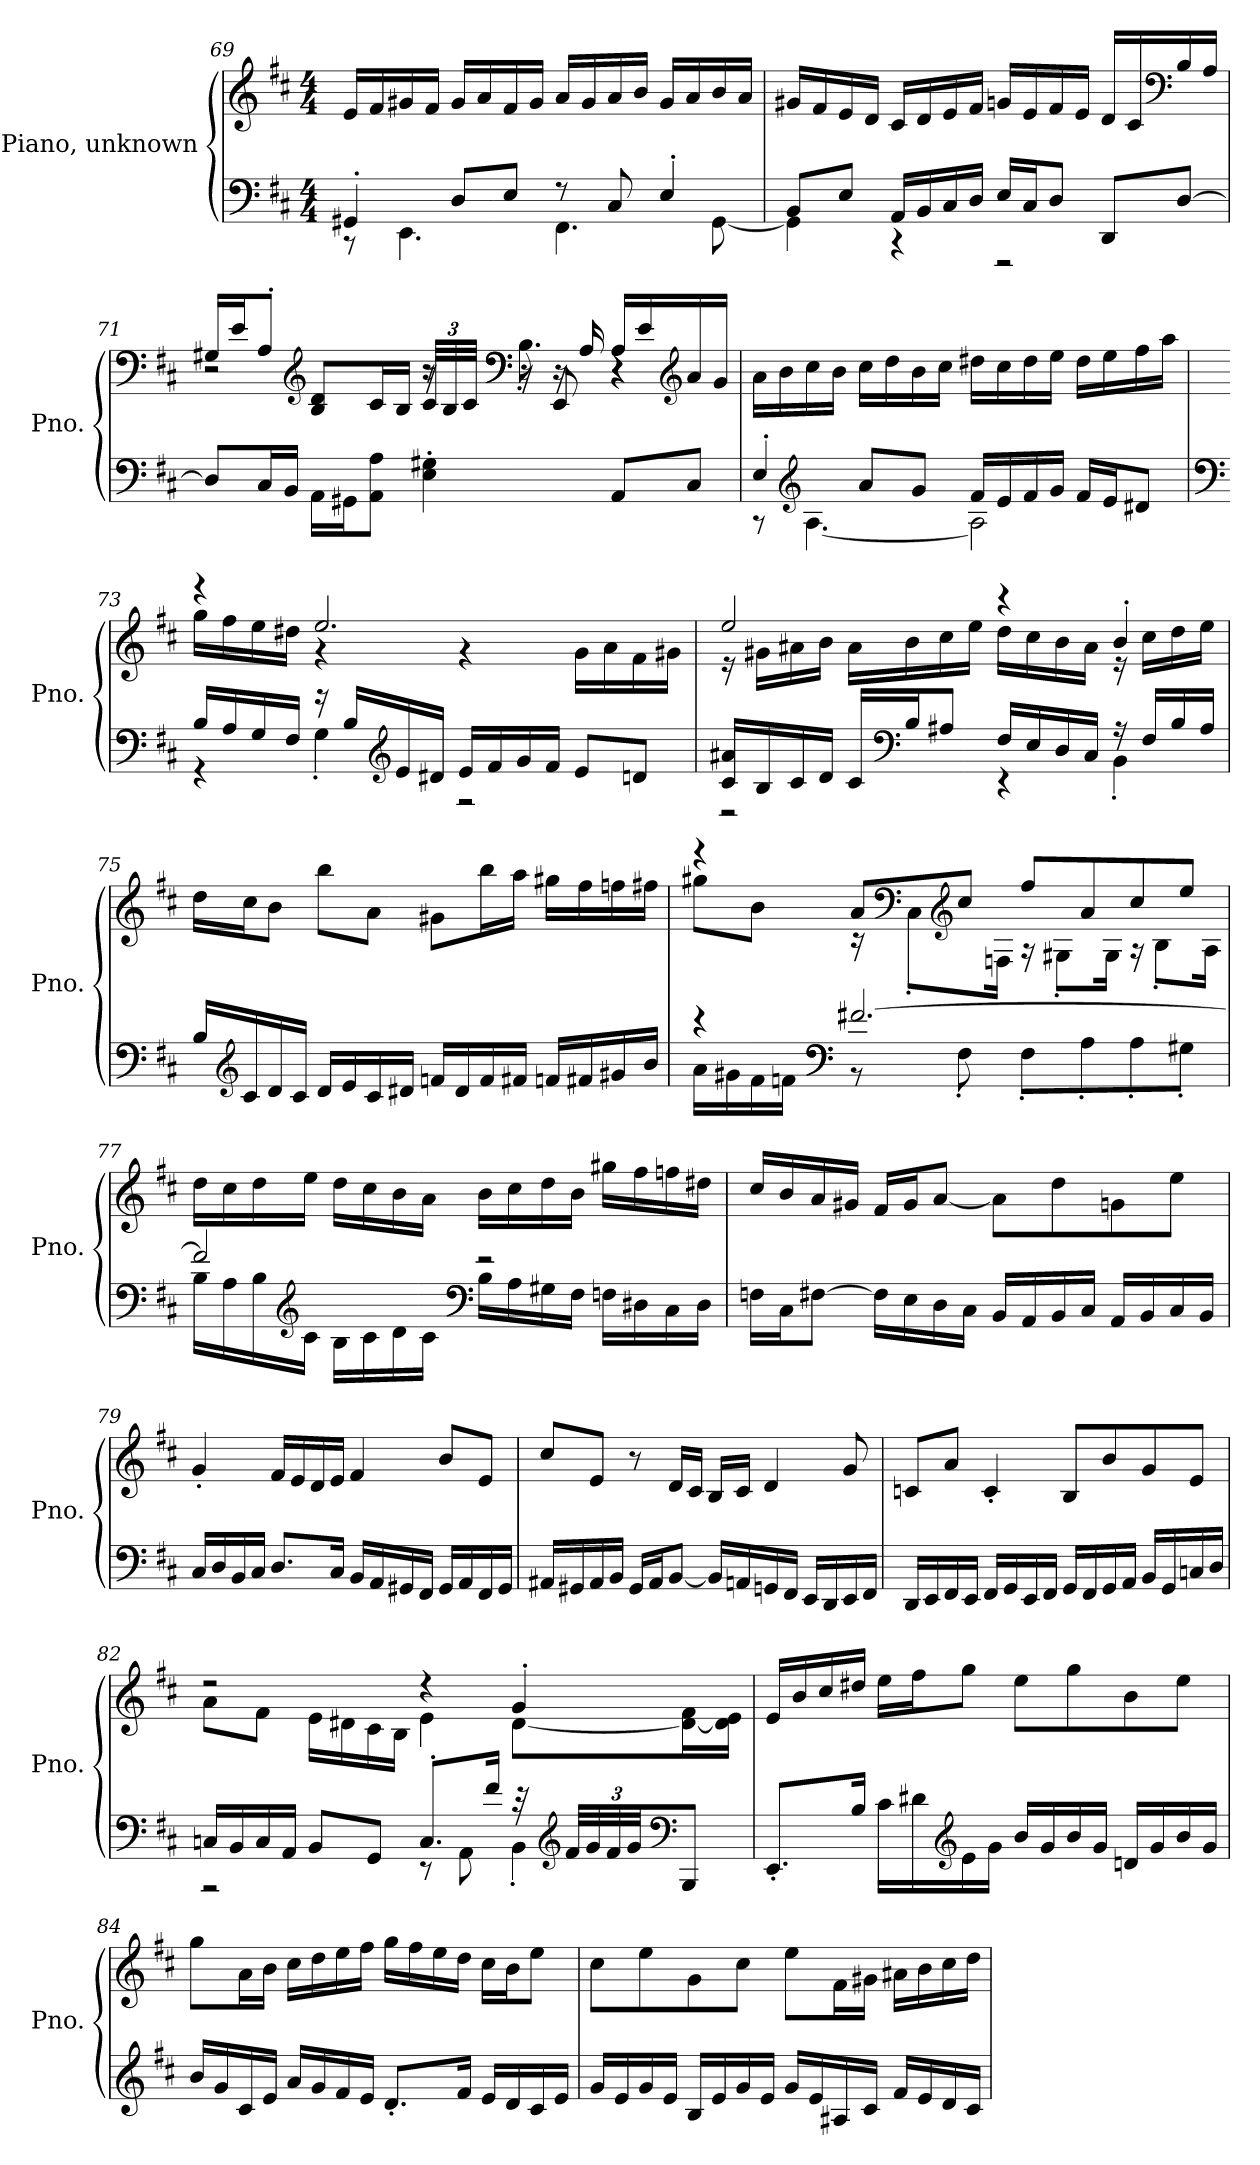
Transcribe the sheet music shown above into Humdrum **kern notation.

**kern	**kern
*part1	*part1
*staff2	*staff1
*I"Piano, unknown	*
*I'Pno.	*
*clefF4	*clefG2
*k[f#c#]	*k[f#c#]
*M4/4	*M4/4
=69	=69
*^	*
4GG#X'/	8r	16e/LL
.	.	16f#/
.	4.EE\	16g#X/
.	.	16f#/JJ
8D/L	.	16g#/LL
.	.	16a/
8E/J	.	16f#/
.	.	16g#/JJ
8r	4.FF#\	16a/LL
.	.	16g#/
8C#/	.	16a/
.	.	16b/JJ
4E'/	.	16g#/LL
.	.	16a/
.	[8GG#\	16b/
.	.	16a/JJ
!!LO:LB:g=z
=70	=70	=70
8BB/L	4GG#\]	16g#X/LL
.	.	16f#/
8E/J	.	16e/
.	.	16d/JJ
16AA/LL	4r	16c#/LL
16BB/	.	16d/
16C#/	.	16e/
16D/JJ	.	16f#/JJ
16E/LL	2r	16gn/LL
16C#/J	.	16e/
8D/J	.	16f#/
.	.	16e/JJ
8DD/L	.	16d/LL
.	.	16c#/
*	*	*clefF4
[8D/J	.	16B/
.	.	16A/JJ
*v	*v	*
!!LO:LB:g=z
=71	=71
*	*^
*	*	*^
8D/L]	16G#X/LL	2r	2r
.	16e/J	.	.
16C#/L	8A'/J	.	.
16BB/JJ	.	.	.
*	*clefG2	*	*
16AA\LL	8B/ 8d/L	.	.
16GG#X\J	.	.	.
8AA\ 8A\J	16c#/L	.	.
.	16B/JJ	.	.
*	*Xbrackettup	*	*
4E\' 4G#X\'	48c#/LLL	16r	8r
.	48B/	.	.
.	48c#/JJJ	.	.
*	*clefF4	*	*
.	16r	8.B'\	.
.	16r	.	8EE/
.	16A/	.	.
8AA/L	16A/LL	4r	4r
.	16e/	.	.
*	*clefG2	*	*
8C#/J	16a/	.	.
.	16g/JJ	.	.
*	*v	*v	*v
=72	=72
*^	*
4E'/	8r	16a\LL
.	.	16b\
*clefG2	*	*
.	[4.A\	16cc#\
.	.	16b\JJ
8a/L	.	16cc#\LL
.	.	16dd\
8g/J	.	16b\
.	.	16cc#\JJ
16f#/LL	2A\]	16dd#X\LL
16e/	.	16cc#\
16f#/	.	16dd#\
16g/JJ	.	16ee\JJ
16f#/LL	.	16dd#\LL
16e/J	.	16ee\
8d#X/J	.	16ff#\
.	.	16aa\JJ
!!LO:LB:g=z
=73	=73	=73
*clefF4	*	*
*	*	*^
16B/LL	4r	4r	16gg\LL
16A/	.	.	16ff#\
16G/	.	.	16ee\
16F#/JJ	.	.	16dd#X\JJ
16r	4G'\	2.ee/	4r
16B/LL	.	.	.
*clefG2	*	*	*
16e/	.	.	.
16d#X/JJ	.	.	.
16e/LL	2r	.	4r
16f#/	.	.	.
16g/	.	.	.
16f#/JJ	.	.	.
8e/L	.	.	16g\LL
.	.	.	16a\
8dn/J	.	.	16f#\
.	.	.	16g#X\JJ
=74	=74	=74	=74
16c#/ 16a#X/LL	2r	2ee/	16r
16B/	.	.	16g#X\LL
16c#/	.	.	16a#X\
16d/JJ	.	.	16b\JJ
16c#/LL	.	.	16a#\LL
*clefF4	*	*	*
16B/J	.	.	16b\
8A#X/J	.	.	16cc#\
.	.	.	16ee\JJ
16F#/LL	4r	4r	16dd\LL
16E/	.	.	16cc#\
16D/	.	.	16b\
16C#/JJ	.	.	16a#\JJ
16r	4BB'\	4b'/	16r
16F#/LL	.	.	16cc#\LL
16B/	.	.	16dd\
16A#/JJ	.	.	16ee\JJ
*v	*v	*	*
*	*v	*v
!!LO:LB:g=z
=75	=75
16B/LL	16dd\LL
*clefG2	*
16c#/	16cc#\J
16d/	8b\J
16c#/JJ	.
16d/LL	8bb\L
16e/	.
16c#/	8a\J
16d#X/JJ	.
16fn/LL	8g#X\L
16d#/	.
16f/	16bb\L
16f#X/JJ	16aa\JJ
16fn/LL	16gg#X\LL
16f#X/	16ff#\
16g#X/	16ffn\
16b/JJ	16ff#X\JJ
!!LO:PB:g=z
=76	=76
*^	*^
4r	16a\LL	4r	8gg#X\L
.	16g#X\	.	.
.	16f#\	.	8b\J
.	16fn\JJ	.	.
*clefF4	*	*	*
[2.f#X/	8r	8a/L	16r
*	*	*clefF4	*
.	.	.	8C#'\L
*	*	*clefG2	*
.	8F#'\	8cc#/J	.
.	.	.	16Fn\Jk
.	8F#'\L	8ff#/L	16r
.	.	.	8G#X'\L
.	8A'\	8a/	.
.	.	.	16G#\Jk
.	8A'\	8cc#/	16r
.	.	.	8B'\L
.	8G#X'\J	8ee/J	.
.	.	.	16A\Jk
*	*	*v	*v
!!LO:LB:g=z
=77	=77	=77
2f#/]	16B\LL	16dd\LL
.	16A\	16cc#\
.	16B\	16dd\
*clefG2	*	*
.	16c#\JJ	16ee\JJ
.	16B\LL	16dd\LL
.	16c#\	16cc#\
.	16d\	16b\
.	16c#\JJ	16a\JJ
*clefF4	*	*
2r	16B\LL	16b\LL
.	16A\	16cc#\
.	16G#X\	16dd\
.	16F#\JJ	16b\JJ
.	16Fn\LL	16gg#X\LL
.	16D#X\	16ff#\
.	16C#\	16ffn\
.	16D#\JJ	16dd#X\JJ
*v	*v	*
=78	=78
16Fn\LL	16cc#/LL
16C#\J	16b/
[8F#X\J	16a/
.	16g#X/JJ
16F#\LL]	16f#/LL
16E\	16g#/J
16D\	[8a/J
16C#\JJ	.
16BB/LL	8a\L]
16AA/	.
16BB/	8dd\
16C#/JJ	.
16AA/LL	8gn\
16BB/	.
16C#/	8ee\J
16BB/JJ	.
!!LO:LB:g=z
=79	=79
16C#/LL	4g'/
16D/	.
16BB/	.
16C#/JJ	.
8.D/L	16f#/LL
.	16e/
.	16d/
16C#/Jk	16e/JJ
16BB/LL	4f#/
16AA/	.
16GG#X/	.
16FF#/JJ	.
16GG#/LL	8b/L
16AA/	.
16FF#/	8e/J
16GG#/JJ	.
=80	=80
16AA#X/LL	8cc#/L
16GG#X/	.
16AA#/	8e/J
16BB/JJ	.
16GG#/LL	8r
16AA#/J	.
[8BB/J	16d/LL
.	16c#/JJ
16BB/LL]	16B/LL
16AAn/	16c#/JJ
16GGn/	4d/
16FF#/JJ	.
16EE/LL	.
16DD/	.
16EE/	8g/
16FF#/JJ	.
!!LO:LB:g=z
=81	=81
16DD/LL	8cn/L
16EE/	.
16FF#/	8a/J
16EE/JJ	.
16FF#/LL	4c'/
16GG/	.
16EE/	.
16FF#/JJ	.
16GG/LL	8B/L
16FF#/	.
16GG/	8b/
16AA/JJ	.
16BB/LL	8g/
16GG/	.
16Cn/	8e/J
16D/JJ	.
=82	=82
*^	*^
16Cn/LL	2r	2r	8a\L
16BB/	.	.	.
16C/	.	.	8f#\J
16AA/JJ	.	.	.
8BB/L	.	.	16e\LL
.	.	.	16d#X\
8GG/J	.	.	16c#\
.	.	.	16B\JJ
8.C'/L	8r	4r	4e\
.	8AA\	.	.
16f#/Jk	.	.	.
32r	4BB'\	4g'/	[8d#\L
*clefG2	*	*	*
32f#/LLL	.	.	.
*Xbrackettup	*	*	*
48g/	.	.	.
48f#/	.	.	.
48g/JJ	.	.	.
*clefF4	*	*	*
8BBB/J	.	.	16d#\_ 16f#\L
.	.	.	16d#\] 16e\JJ
*v	*v	*	*
*	*v	*v
!!LO:LB:g=z
=83	=83
8.EE'/L	16e/LL
.	16b/
.	16cc#/
16B/Jk	16dd#X/JJ
16c#\LL	16ee\LL
16d#X\	16ff#\J
*clefG2	*
16e\	8gg\J
16g\JJ	.
16b/LL	8ee\L
16g/	.
16b/	8gg\
16g/JJ	.
16dn/LL	8b\
16g/	.
16b/	8ee\J
16g/JJ	.
=84	=84
16b/LL	8gg\L
16g/	.
16c#/	16a\L
16e/JJ	16b\JJ
16a/LL	16cc#\LL
16g/	16dd\
16f#/	16ee\
16e/JJ	16ff#\JJ
8.d'/L	16gg\LL
.	16ff#\
.	16ee\
16f#/Jk	16dd\JJ
16e/LL	16cc#\LL
16d/	16b\J
16c#/	8ee\J
16e/JJ	.
!!LO:LB:g=z
=85	=85
16g/LL	8cc#\L
16e/	.
16g/	8ee\
16e/JJ	.
16B/LL	8g\
16e/	.
16g/	8cc#\J
16e/JJ	.
16g/LL	8ee\L
16e/	.
16A#X/	16f#\L
16c#/JJ	16g#X\JJ
16f#/LL	16a#X\LL
16e/	16b\
16d/	16cc#\
16c#/JJ	16dd\JJ
=	=
*-	*-
